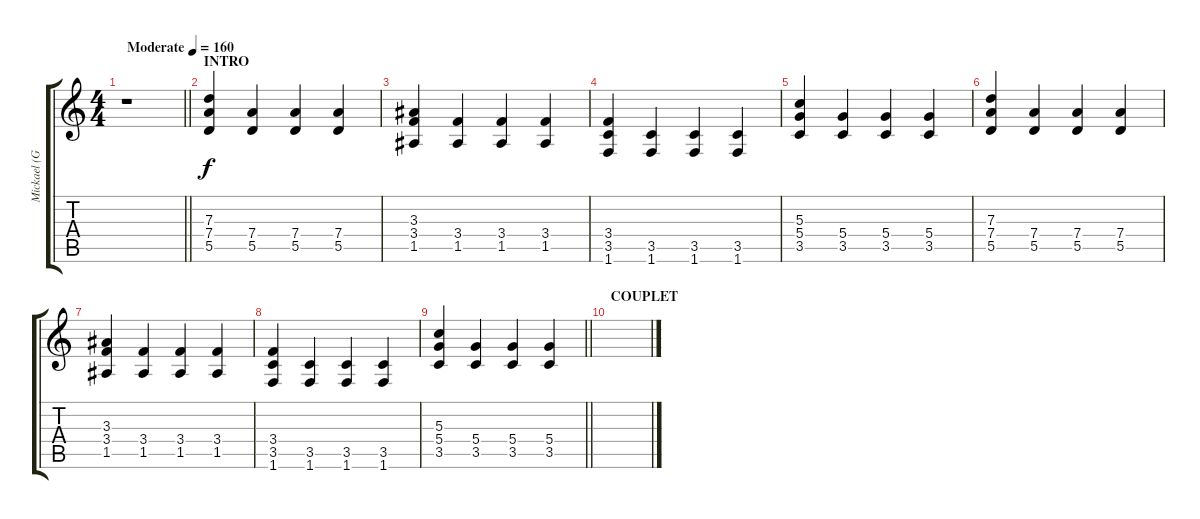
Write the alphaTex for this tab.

\track ("Mickael (Guitare_02)" "Mickael (G") {instrument distortionguitar}
\staff {score tabs}
\tuning (E4 B3 G3 D3 A2 E2) {hide}
\ts (4 4)
\tempo (160 "Moderate")
\clef g2
\barLineRight lightlight
\ks c
r.1{dy f instrument distortionguitar} |
\section ("" "INTRO")
(7.3 7.4 5.5).4 (7.4 5.5).4 (7.4 5.5).4 (7.4 5.5).4 |
(3.3 3.4 1.5).4 (3.4 1.5).4 (3.4 1.5).4 (3.4 1.5).4 |
(3.4 3.5 1.6).4 (3.5 1.6).4 (3.5 1.6).4 (3.5 1.6).4 |
(5.3 5.4 3.5).4 (5.4 3.5).4 (5.4 3.5).4 (5.4 3.5).4 |
(7.3 7.4 5.5).4 (7.4 5.5).4 (7.4 5.5).4 (7.4 5.5).4 |
(3.3 3.4 1.5).4 (3.4 1.5).4 (3.4 1.5).4 (3.4 1.5).4 |
(3.4 3.5 1.6).4 (3.5 1.6).4 (3.5 1.6).4 (3.5 1.6).4 |
\barLineRight lightlight
(5.3 5.4 3.5).4 (5.4 3.5).4 (5.4 3.5).4 (5.4 3.5).4 |
\section ("" "COUPLET")
